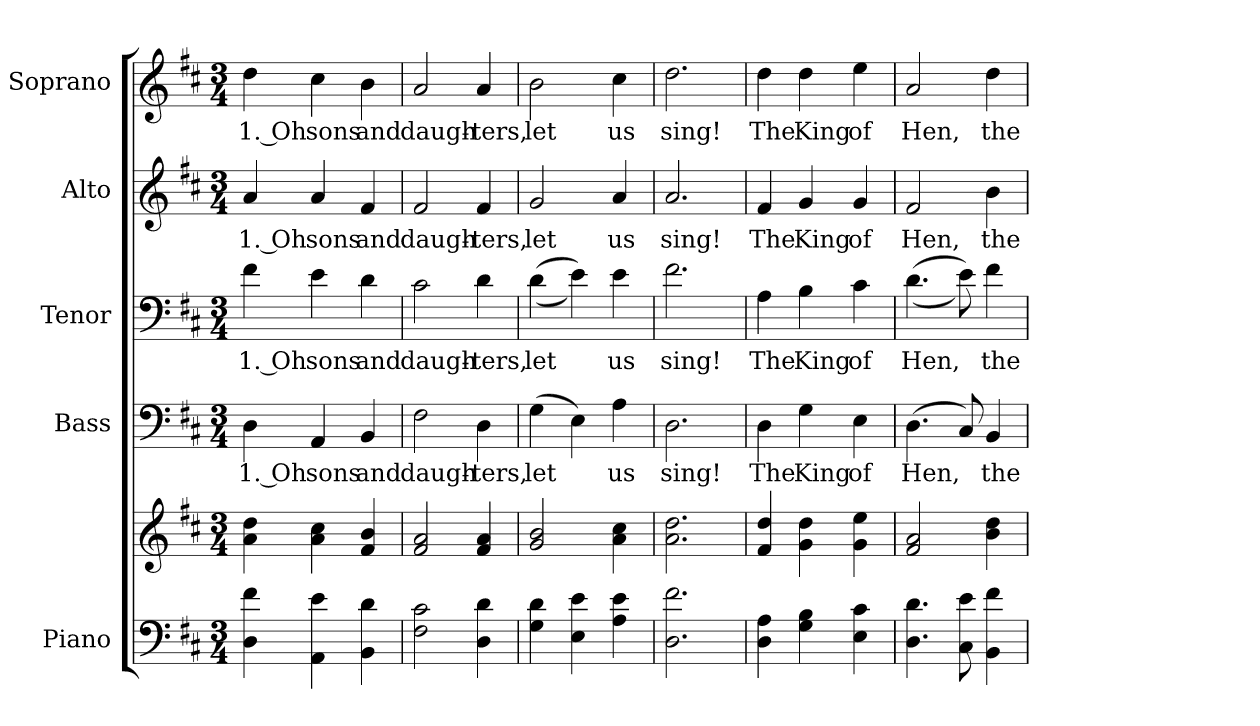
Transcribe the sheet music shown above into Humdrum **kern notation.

**kern	**kern	**kern	**text	**kern	**text	**kern	**text	**kern	**text
*part5	*part5	*part4	*part4	*part3	*part3	*part2	*part2	*part1	*part1
*staff6	*staff5	*staff4	*staff4	*staff3	*staff3	*staff2	*staff2	*staff1	*staff1
*I"Piano	*	*I"Bass	*	*I"Tenor	*	*I"Alto	*	*I"Soprano	*
*I'Pno.	*	*I'B.	*	*I'T.	*	*I'A.	*	*I'S.	*
!!LO:PB:g=z
*clefF4	*clefG2	*clefF4	*	*clefF4	*	*clefG2	*	*clefG2	*
*k[f#c#]	*k[f#c#]	*k[f#c#]	*	*k[f#c#]	*	*k[f#c#]	*	*k[f#c#]	*
*D:	*D:	*D:	*	*D:	*	*D:	*	*D:	*
*M3/4	*M3/4	*M3/4	*	*M3/4	*	*M3/4	*	*M3/4	*
*MM150	*MM150	*MM150	*	*MM150	*	*MM150	*	*MM150	*
=1	=1	=1	=1	=1	=1	=1	=1	=1	=1
!	!	!	!LO:LY:b:color=#000000	!	!	!	!	!	!
!	!	!	!	!	!LO:LY:b:color=#000000	!	!	!	!
!	!	!	!	!	!	!	!LO:LY:b:color=#000000	!	!
!	!	!	!	!	!	!	!	!	!LO:LY:b:color=#000000
4Di\ 4f#i	4ai\ 4ddi	4Di\	1. Oh	4f#i\	1. Oh	4ai/	1. Oh	4ddi\	1. Oh
!	!	!	!LO:LY:b:color=#000000	!	!	!	!	!	!
!	!	!	!	!	!LO:LY:b:color=#000000	!	!	!	!
!	!	!	!	!	!	!	!LO:LY:b:color=#000000	!	!
!	!	!	!	!	!	!	!	!	!LO:LY:b:color=#000000
4AAi\ 4ei	4ai\ 4cc#i	4AAi/	sons	4ei\	sons	4ai/	sons	4cc#i\	sons
!	!	!	!LO:LY:b:color=#000000	!	!	!	!	!	!
!	!	!	!	!	!LO:LY:b:color=#000000	!	!	!	!
!	!	!	!	!	!	!	!LO:LY:b:color=#000000	!	!
!	!	!	!	!	!	!	!	!	!LO:LY:b:color=#000000
4BBi\ 4di	4f#i/ 4bi	4BBi/	and	4di\	and	4f#i/	and	4bi\	and
=2	=2	=2	=2	=2	=2	=2	=2	=2	=2
!	!	!	!LO:LY:b:color=#000000	!	!	!	!	!	!
!	!	!	!	!	!LO:LY:b:color=#000000	!	!	!	!
!	!	!	!	!	!	!	!LO:LY:b:color=#000000	!	!
!	!	!	!	!	!	!	!	!	!LO:LY:b:color=#000000
2F#i\ 2c#i	2f#i/ 2ai	2F#i\	daugh-	2c#i\	daugh-	2f#i/	daugh-	2ai/	daugh-
!	!	!	!LO:LY:b:color=#000000	!	!	!	!	!	!
!	!	!	!	!	!LO:LY:b:color=#000000	!	!	!	!
!	!	!	!	!	!	!	!LO:LY:b:color=#000000	!	!
!	!	!	!	!	!	!	!	!	!LO:LY:b:color=#000000
4Di\ 4di	4f#i/ 4ai	4Di\	-ters,	4di\	-ters,	4f#i/	-ters,	4ai/	-ters,
=3	=3	=3	=3	=3	=3	=3	=3	=3	=3
!	!	!	!LO:LY:b:color=#000000	!	!	!	!	!	!
!	!	!	!	!	!LO:LY:b:color=#000000	!	!	!	!
!	!	!	!	!	!	!	!LO:LY:b:color=#000000	!	!
!	!	!	!	!	!	!	!	!	!LO:LY:b:color=#000000
4Gi\ 4di	2gi/ 2bi	(4Gi\	let	((4di\	let	2gi/	let	2bi\	let
4Ei\ 4ei	.	4Ei\)	.	4ei\))	.	.	.	.	.
!	!	!	!LO:LY:b:color=#000000	!	!	!	!	!	!
!	!	!	!	!	!LO:LY:b:color=#000000	!	!	!	!
!	!	!	!	!	!	!	!LO:LY:b:color=#000000	!	!
!	!	!	!	!	!	!	!	!	!LO:LY:b:color=#000000
4Ai\ 4ei	4ai\ 4cc#i	4Ai\	us	4ei\	us	4ai/	us	4cc#i\	us
!!LO:PB:g=z
=4	=4	=4	=4	=4	=4	=4	=4	=4	=4
!	!	!	!LO:LY:b:color=#000000	!	!	!	!	!	!
!	!	!	!	!	!LO:LY:b:color=#000000	!	!	!	!
!	!	!	!	!	!	!	!LO:LY:b:color=#000000	!	!
!	!	!	!	!	!	!	!	!	!LO:LY:b:color=#000000
2.Di\ 2.f#i	2.ai\ 2.ddi	2.Di\	sing!	2.f#i\	sing!	2.ai/	sing!	2.ddi\	sing!
=5	=5	=5	=5	=5	=5	=5	=5	=5	=5
!	!	!	!LO:LY:b:color=#000000	!	!	!	!	!	!
!	!	!	!	!	!LO:LY:b:color=#000000	!	!	!	!
!	!	!	!	!	!	!	!LO:LY:b:color=#000000	!	!
!	!	!	!	!	!	!	!	!	!LO:LY:b:color=#000000
4Di\ 4Ai	4f#i/ 4ddi	4Di\	The	4Ai\	The	4f#i/	The	4ddi\	The
!	!	!	!LO:LY:b:color=#000000	!	!	!	!	!	!
!	!	!	!	!	!LO:LY:b:color=#000000	!	!	!	!
!	!	!	!	!	!	!	!LO:LY:b:color=#000000	!	!
!	!	!	!	!	!	!	!	!	!LO:LY:b:color=#000000
4Gi\ 4Bi	4gi\ 4ddi	4Gi\	King	4Bi\	King	4gi/	King	4ddi\	King
!	!	!	!LO:LY:b:color=#000000	!	!	!	!	!	!
!	!	!	!	!	!LO:LY:b:color=#000000	!	!	!	!
!	!	!	!	!	!	!	!LO:LY:b:color=#000000	!	!
!	!	!	!	!	!	!	!	!	!LO:LY:b:color=#000000
4Ei\ 4c#i	4gi\ 4eei	4Ei\	of	4c#i\	of	4gi/	of	4eei\	of
=6	=6	=6	=6	=6	=6	=6	=6	=6	=6
!	!	!	!LO:LY:b:color=#000000	!	!	!	!	!	!
!	!	!	!	!	!LO:LY:b:color=#000000	!	!	!	!
!	!	!	!	!	!	!	!LO:LY:b:color=#000000	!	!
!	!	!	!	!	!	!	!	!	!LO:LY:b:color=#000000
4.Di\ 4.di	2f#i/ 2ai	(4.Di\	Hen,	((4.di\	Hen,	2f#i/	Hen,	2ai/	Hen,
8C#i\ 8ei	.	8C#i/)	.	8ei\))	.	.	.	.	.
!	!	!	!LO:LY:b:color=#000000	!	!	!	!	!	!
!	!	!	!	!	!LO:LY:b:color=#000000	!	!	!	!
!	!	!	!	!	!	!	!LO:LY:b:color=#000000	!	!
!	!	!	!	!	!	!	!	!	!LO:LY:b:color=#000000
4BBi\ 4f#i	4bi\ 4ddi	4BBi/	the	4f#i\	the	4bi\	the	4ddi\	the
=	=	=	=	=	=	=	=	=	=
*-	*-	*-	*-	*-	*-	*-	*-	*-	*-
